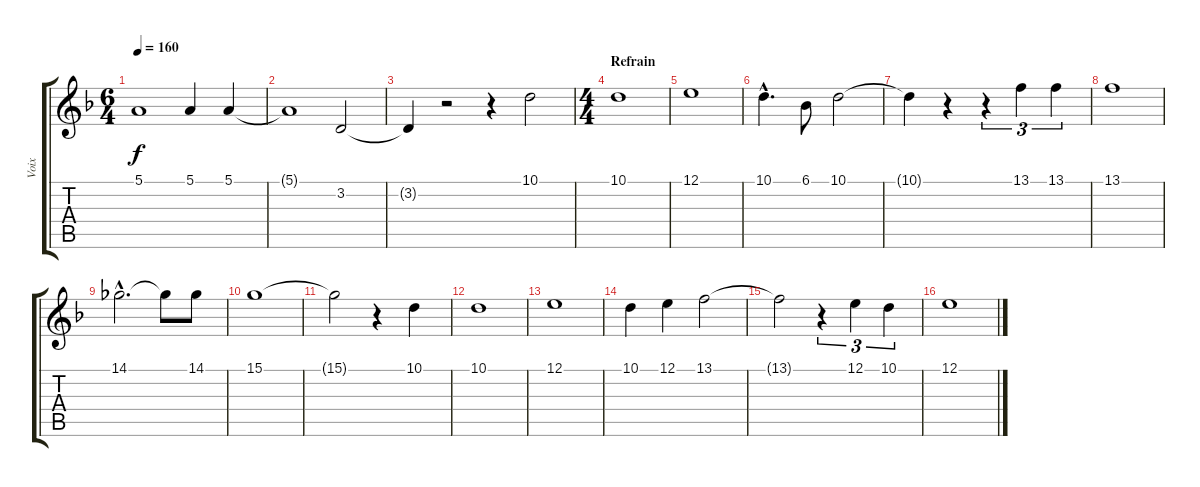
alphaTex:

\track ("Voix" "Voix") {instrument synthvoice}
\staff {score tabs}
\tuning (E4 B3 G3 D3 A2 E2) {hide}
\ts (6 4)
\tempo 160
\clef g2
\ks f
5.1.1{dy f} 5.1.4 5.1.4 |
5.1{t}.1 3.2.2 |
3.2{t}.4 r.2 r.4 10.1.2 |
\ts (4 4)
\section ("" "Refrain")
10.1.1 |
12.1.1 |
10.1{hac}.4{d} 6.1.8 10.1.2 |
10.1{t}.4 r.4 r.4{tu (3 2)} 13.1.4{tu (3 2)} 13.1.4{tu (3 2)} |
13.1.1 |
14.1{hac}.2{d} 14.1{t}.8 14.1.8 |
15.1.1 |
15.1{t}.2 r.4 10.1.4 |
10.1.1 |
12.1.1 |
10.1.4 12.1.4 13.1.2 |
13.1{t}.2 r.4{tu (3 2)} 12.1.4{tu (3 2)} 10.1.4{tu (3 2)} |
12.1.1
